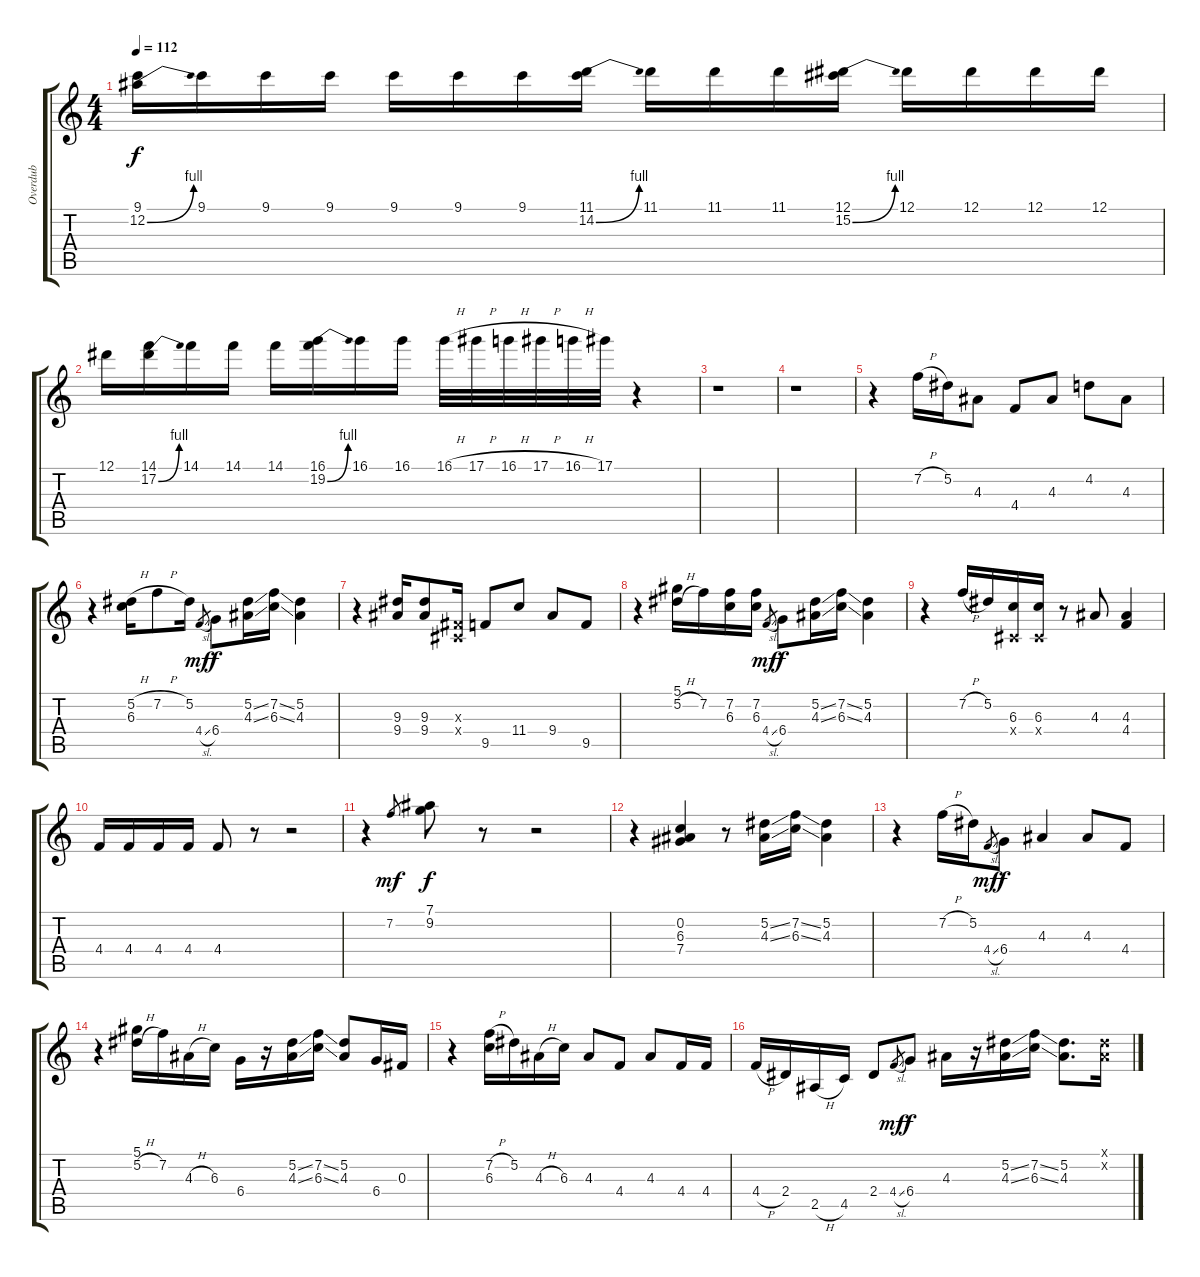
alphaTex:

\track ("Overdub" "Overdub") {instrument fretlessbass}
\staff {score tabs}
\tuning (Eb4 Bb3 Gb3 Db3 Ab2 Eb2) {hide}
\ts (4 4)
\tempo 112
\clef g2
\ks c
(9.1 12.2{be (bend 0 0 60 4)}).16{dy f} 9.1.16 9.1.16 9.1.16 9.1.16 9.1.16 9.1.16 (11.1 14.2{be (bend 0 0 60 4)}).16 11.1.16 11.1.16 11.1.16 (12.1 15.2{be (bend 0 0 60 4)}).16 12.1.16 12.1.16 12.1.16 12.1.16 |
12.1.16 (14.1 17.2{be (bend 0 0 60 4)}).16 14.1.16 14.1.16 14.1.16 (16.1 19.2{be (bend 0 0 60 4)}).16 16.1.16 16.1.16 16.1{h}.32 17.1{h}.32 16.1{h}.32 17.1{h}.32 16.1{h}.32 17.1.32 r.4 |
r.1 |
r.1 |
r.4 7.2{h}.16 5.2.16 4.3.8 4.4.8 4.3.8 4.2.8 4.3.8 |
r.4 (5.2{h} 6.3).16 7.2{h}.8 5.2.16 4.4{sl}.8{gr dy mf} 6.4.8{dy f} (5.2{ss} 4.3{ss}).16 (7.2{ss} 6.3{ss}).16 (5.2 4.3).4 |
r.4 (9.3 9.4).16 (9.3 9.4).8 (0.3{x} 0.4{x}).16 9.5.8 11.4.8 9.4.8 9.5.8 |
r.4 (5.1 5.2{h}).16 7.2.16 (7.2 6.3).16 (7.2 6.3).16 4.4{sl}.8{gr dy mf} 6.4.8{dy f} (5.2{ss} 4.3{ss}).16 (7.2{ss} 6.3{ss}).16 (5.2 4.3).4 |
r.4 7.2{h}.16 5.2.16 (6.3 0.4{x}).16 (6.3 0.4{x}).16 r.8 4.3.8 (4.3 4.4).4 |
4.4.16 4.4.16 4.4.16 4.4.16 4.4.8 r.8 r.2 |
r.4 7.2.8{gr dy mf} (7.1 9.2).8{dy f} r.8 r.2 |
r.4 (0.2 6.3 7.4).4 r.8 (5.2{ss} 4.3{ss}).16 (7.2{ss} 6.3{ss}).16 (5.2 4.3).4 |
r.4 7.2{h}.16 5.2.16 4.4{sl}.8{gr dy mf} 6.4.8{dy f} 4.3.4 4.3.8 4.4.8 |
r.4 (5.1 5.2{h}).16 7.2.16 4.3{h}.16 6.3.16 6.4.16 r.16 (5.2{ss} 4.3{ss}).16 (7.2{ss} 6.3{ss}).16 (5.2 4.3).8 6.4.16 0.3.16 |
r.4 (7.2{h} 6.3).16 5.2.16 4.3{h}.16 6.3.16 4.3.8 4.4.8 4.3.8 4.4.16 4.4.16 |
4.4{h}.16 2.4.16 2.5{h}.16 4.5.16 2.4.8 4.4{sl}.8{gr dy mf} 6.4.8{dy f} 4.3.16 r.16 (5.2{ss} 4.3{ss}).16 (7.2{ss} 6.3{ss}).16 (5.2 4.3).8{d} (0.1{x} 0.2{x}).16
